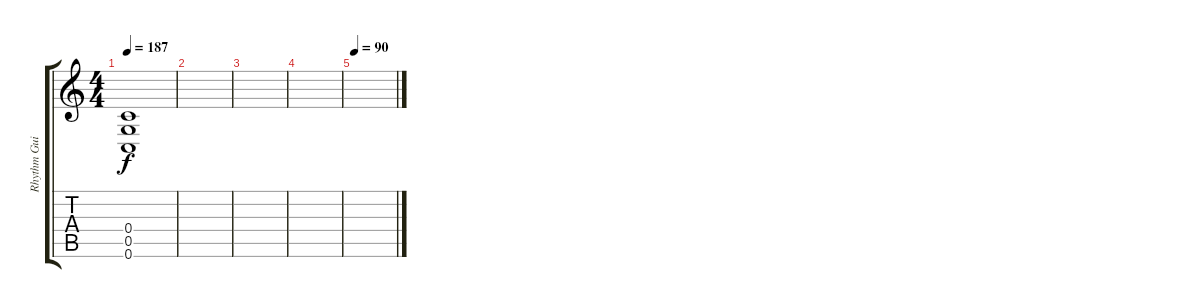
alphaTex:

\track ("Rhythm Guitar" "Rhythm Gui") {instrument overdrivenguitar}
\staff {score tabs}
\tuning (D4 A3 F3 C3 G2 C2) {hide}
\ts (4 4)
\tempo 187
\clef g2
\ks c
(0.4{t} 0.5{t} 0.6{t}).1{dy f} |
|
|
|
\tempo 90
